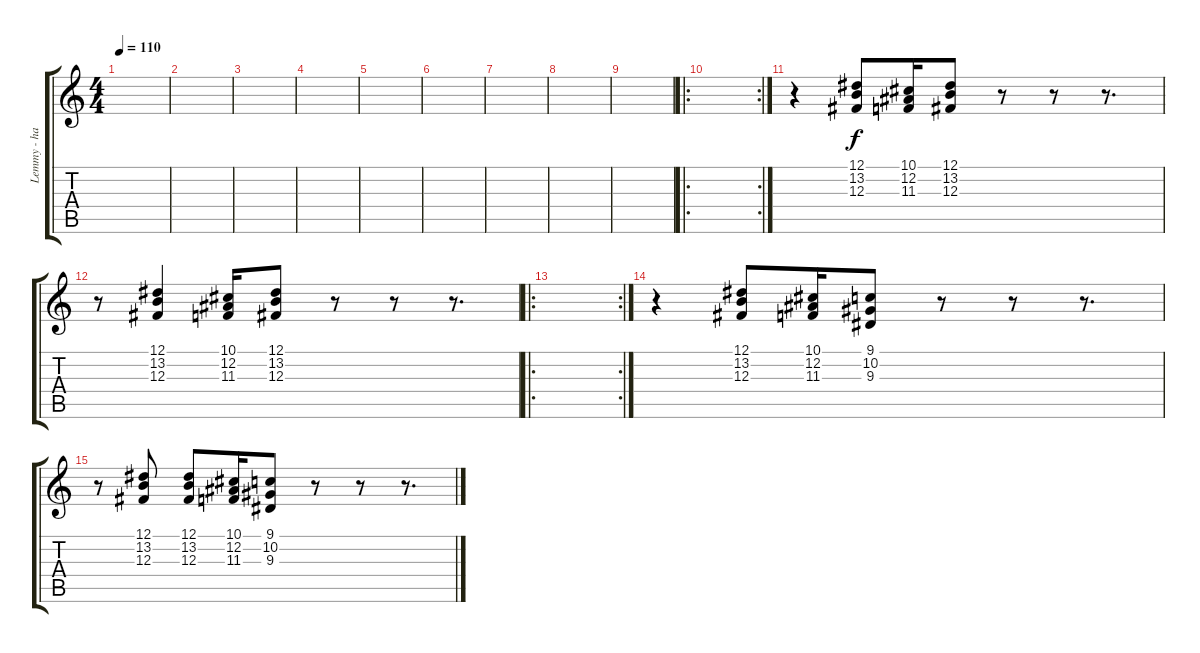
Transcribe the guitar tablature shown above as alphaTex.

\track ("Lemmy - harmonika" "Lemmy - ha") {instrument harmonica}
\staff {score tabs}
\tuning (Eb4 Bb3 Gb3 Db3 Ab2 Eb2) {hide}
\ts (4 4)
\tempo 110
\clef g2
\ks c
|
|
|
|
|
|
|
|
|
\ro
\rc 2
|
r.4 (12.1 13.2 12.3).8 (10.1 12.2 11.3).16 (12.1 13.2 12.3).8 r.8 r.8 r.8{d} |
r.8 (12.1 13.2 12.3).4 (10.1 12.2 11.3).16 (12.1 13.2 12.3).8 r.8 r.8 r.8{d} |
\ro
\rc 2
|
r.4 (12.1 13.2 12.3).8 (10.1 12.2 11.3).16 (9.1 10.2 9.3).8 r.8 r.8 r.8{d} |
r.8 (12.1 13.2 12.3).8 (12.1 13.2 12.3).8 (10.1 12.2 11.3).16 (9.1 10.2 9.3).8 r.8 r.8 r.8{d}
